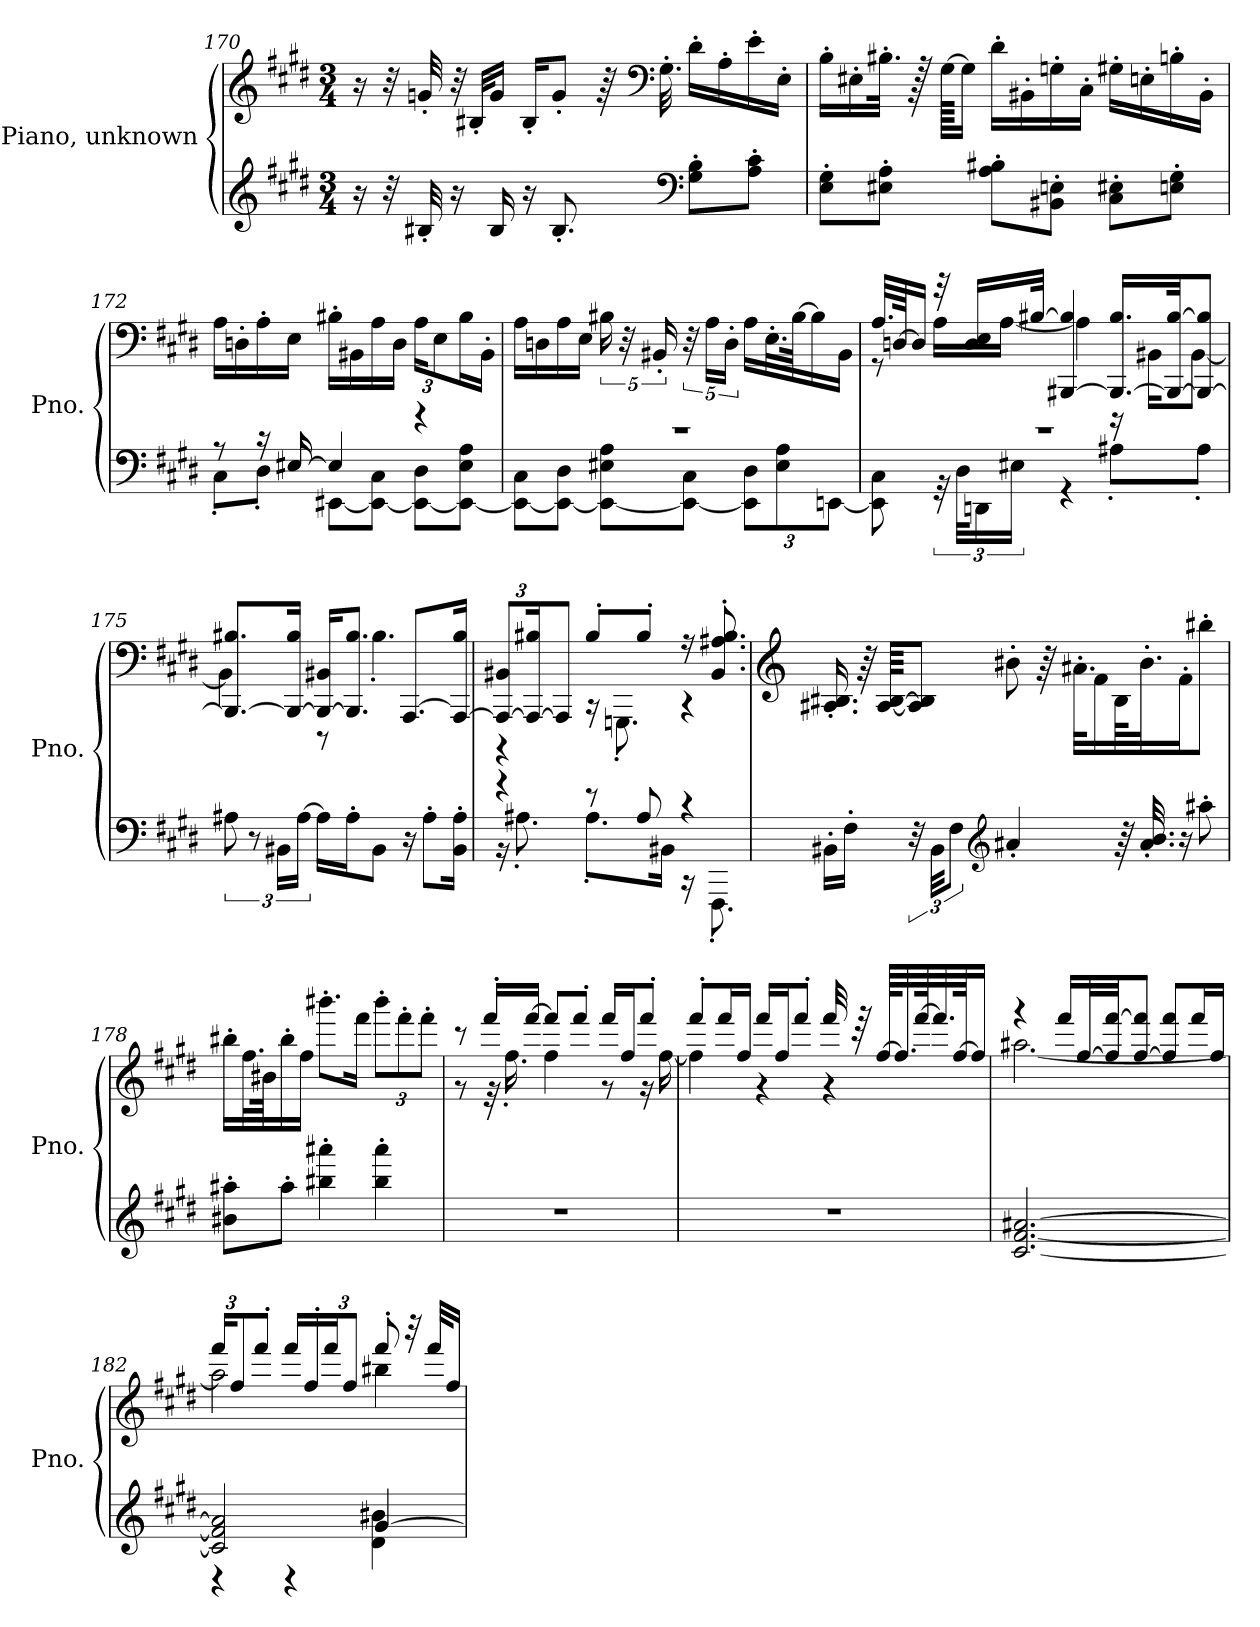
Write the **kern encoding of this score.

**kern	**kern
*part1	*part1
*staff2	*staff1
*I"Piano, unknown	*
*I'Pno.	*
!!LO:LB:g=z
*clefG2	*clefG2
*k[f#c#g#d#]	*k[f#c#g#d#]
*M3/4	*M3/4
=170	=170
16r	16r
32r	32r
32B#X'/	32gn'/
16r	32r
.	32B#X'/KLL
16B#/	16g/JJ
16r	16B#'/KL
8.B#'/	8g'/J
.	64r
*	*clefF4
.	32.G#'\
*clefF4	*
8G#\' 8B#\'L	16d#'\LL
.	16A'\
8A\' 8c#\'J	16e'\
.	16E'\JJ
=171	=171
8E\' 8G#\'L	16B'\LL
.	16E#X'\
8E#X\' 8A\'J	32.B#X'\JJk
.	128r
.	[128G#\KKKLL
.	16G#\JJ]
8A\' 8B#X\'L	16d#'\LL
.	16BB#X'\
8BB#X\' 8En\'J	16Gn'\
.	16C#'\JJ
8C#\' 8E#X\'L	16G#X'\LL
.	16En'\
8En\' 8G#\'J	16Bn'\
.	16BB#'\JJ
!!LO:LB:g=z
=172	=172
*^	*
8r	8C#'\L	16A\LL
.	.	16Dn'\
16r	8D#'\J	16A'\
[16E#X/	.	16E\JJ
4E#/]	[8EE#X\L	16B#X'\LL
.	.	16BB#X\
.	8EE#\_ 8C#\J	16A\
.	.	16D\JJ
*	*	*Xbrackettup
4r	8EE#\_ 8D#\L	24A\KL
.	.	12E\
.	8EE#\_ 8E#\ 8A\J	16B#\L
.	.	16BB#'\JJ
=173	=173	=173
2.r	8EE#\_ 8C#\L	16A\LL
.	.	16Dn\
.	8EE#\_ 8D#\J	16A\
.	.	16E\JJ
*	*	*brackettup
.	8EE#\_ 8E#X\ 8A\L	20B#X\
.	.	40r
.	.	20BB#X'/
.	8EE#\_ 8C#\J	40r
.	.	20A\LL
.	.	20D'\JJ
*	*Xbrackettup	*
.	12EE#\] 12D#\L	16A\LL
.	.	32.E'\L
.	12E#\ 12A\	.
.	.	[64B#\JK
.	.	16B#\]
.	[12EEn\J	.
.	.	16BB#\JJ
!!LO:PB:g=z
=174	=174	=174
*	*	*^
2.r	8EE\] 8C#\	32.A/LLL	8r
.	.	[64Dn/JK	.
.	.	16D/JJ]	.
*	*brackettup	*	*
.	48r	32r	16A\LL
.	48D#\KLL	.	.
.	.	16D/ 16E/LL	.
.	24DDn\	.	.
.	.	.	[16A\JJ
.	24E#X\JJ	.	.
.	.	[32B#X/JJk	.
.	4r	[4BBB#X/ 4B#/]	4A\]
.	8A#X'\L	16.BBB#/_ 16.B#/LL	16r
.	.	.	16BB#X\KL
.	.	32BBB#/_ [32B#/JK	.
.	8A#'\J	8BBB#/_ 8B#/]J	[8BB#\J
*v	*v	*	*
=175	=175	=175
12A#X\	8.BBB#/_ 8.B#X/L	4BB#\]
12r	.	.
24BB#X\LL	.	.
.	16BBB#/_ 16B#/Jk	.
[24A#\JJ	.	.
16A#\LL]	16BBB#/_ 16BB#X/KL	8r
16A#'\J	8.BBB#/] 8.B#/J	.
8BB#\J	.	4.B#'\
16r	[8.AAA/L	.
8A#'\L	.	.
16BB#\' 16A#\'Jk	16AAA/_ 16B#/Jk	.
!!LO:LB:g=z	!!
=176	=176	=176
*^	*	*
*	*	*Xbrackettup	*
4r	16r	12AAA/_ 12BB#X/L	4r
.	8.A#X'\	.	.
.	.	24AAA/_ 24B#X/K	.
.	.	8AAA/J]	.
8r	8.A#'\L	8B#'/L	16r
.	.	.	8.GGGn'\
8A#/	.	8B#'/J	.
.	16BB#X\Jk	.	.
4r	16r	16r	4r
.	8.FFF#'\	8.BB#/' 8.A#X/' 8.B#/'	.
*v	*v	*	*
*	*v	*v
=177	=177
*	*clefG2
16BB#X'\LL	16.A#X/' 16.B#X/'
16F#'\JJ	.
.	64r
.	[64A#/ [64B#/KKKL
48r	8A#/] 8B#/]J
48BB#\KKL	.
12F#\J	.
*clefG2	*
4a#X'/	8b#X'\
.	64r
.	32.a#X'\KLL
.	16f#\
64r	64B#\KL
32.a#/' 32.b/'	32.b#'\J
16r	16f#'\J
8aa#X'\	8bb#X'\J
!!LO:LB:g=z
=178	=178
8b#X\' 8aa#X\'L	16bb#X'\LL
.	32.ff#\L
.	64b#X\JK
8aa#'\J	16bb#'\
.	16ff#\JJ
4bb#X\' 4aaa#X\'	8.bbb#X'\L
.	16fff#\Jk
4bb#\' 4aaa#\'	12bbb#'\L
.	12fff#'\
.	12fff#'\J
=179	=179
*	*^
2.r	8r	8r
.	16fff#'/LL	32r
.	.	16.ff#'\
.	[16fff#/JJ	.
.	8fff#/L]	4ff#\
.	8fff#'/J	.
.	16fff#/LL	8r
.	16ff#/J	.
.	8fff#'/J	16r
.	.	[16ff#\
!!LO:LB:g=z	!!
=180	=180	=180
2.r	8fff#'/L	4ff#\]
.	16fff#/L	.
.	16ff#/JJ	.
.	16fff#/LL	4r
.	16ff#/J	.
.	8fff#'/J	.
.	32fff#/	4r
.	64r	.
.	[64ff#/KLLL	.
.	32.ff#/]	.
.	[64fff#/K	.
.	32.fff#/]	.
.	[64ff#/JK	.
.	16ff#/JJ]	.
=181	=181	=181
[2.c#/ [2.f#/ [2.a#X/	4r	[2.aa#X\
.	16fff#/LL	.
.	[32ff#/L	.
.	32ff#/] [32fff#/JJ	.
.	[8ff#/ 8fff#/]J	.
.	8ff#/] 8fff#/L	.
.	16fff#/L	.
.	16ff#/JJ	.
!!LO:LB:g=z	!!
=182	=182	=182
*^	*	*
2c#/] 2f#/] 2a#/]	4r	24fff#/KL	2aa#\]
.	.	12ff#/	.
.	.	8fff#'/J	.
.	4r	16fff#/LL	.
.	.	16ff#'/	.
.	.	24fff#/J	.
.	.	12ff#/J	.
[4g#/	4d#\ 4b#X\	8fff#'/	4bb#X\
.	.	32r	.
.	.	32fff#/KLL	.
.	.	16ff#/JJ	.
*v	*v	*	*
*	*v	*v
=	=
*-	*-
